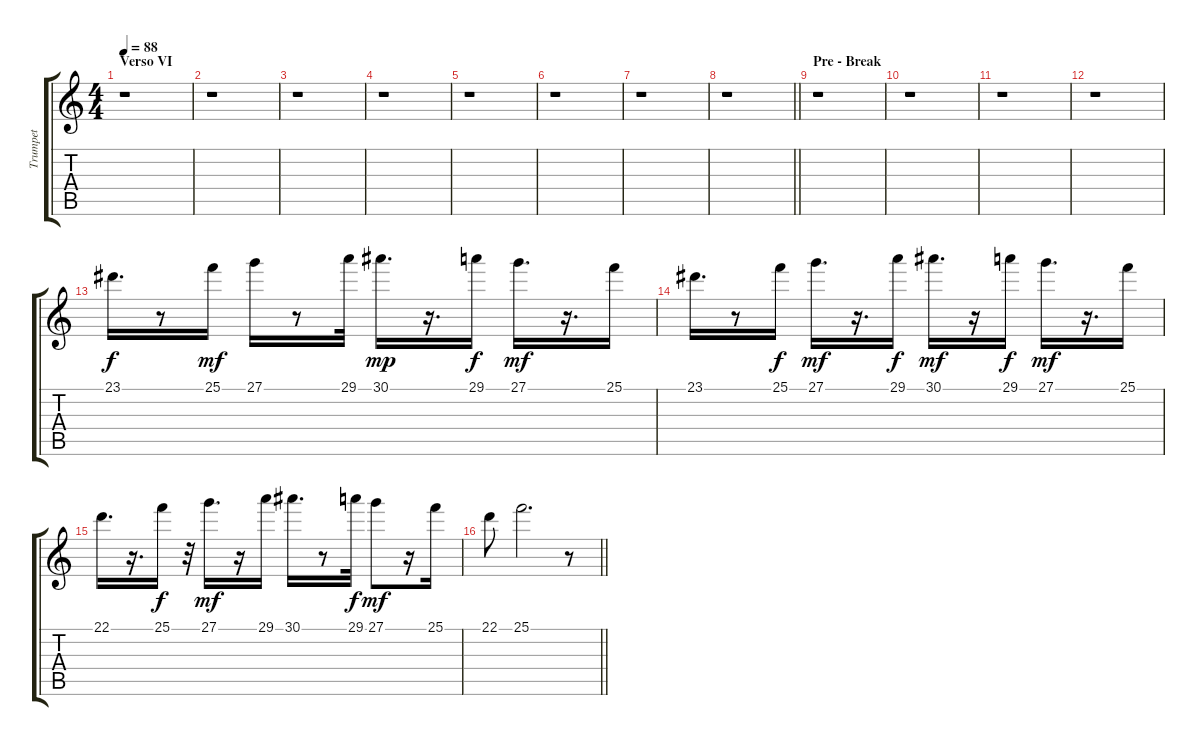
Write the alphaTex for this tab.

\track ("Trumpet" "Trumpet") {instrument trumpet}
\staff {score tabs}
\tuning (E4 B3 G3 D3 A2 E2) {hide}
\ts (4 4)
\section ("" "Verso VI")
\tempo 88
\clef g2
\ks c
r.1{dy mf} |
r.1 |
r.1 |
r.1 |
r.1 |
r.1 |
r.1 |
\barLineRight lightlight
r.1 |
\section ("" "Pre - Break")
r.1 |
r.1 |
r.1 |
r.1 |
23.1.16{d dy f} r.8 25.1.16{dy mf} 27.1.16 r.8 29.1.32 30.1.16{d dy mp} r.16{d} 29.1.16{dy f} 27.1.16{d dy mf} r.16{d} 25.1.16 |
23.1.16{d} r.8 25.1.16{dy f} 27.1.16{d dy mf} r.16{d} 29.1.16{dy f} 30.1.16{d dy mf} r.16 29.1.16{dy f} 27.1.16{d dy mf} r.16{d} 25.1.16 |
22.1.16{d} r.16{d} 25.1.16{dy f} r.32 27.1.16{d dy mf} r.16 29.1.16 30.1.16{d} r.8 29.1.32{dy f} 27.1.8{dy mf} r.16 25.1.16 |
\barLineRight lightlight
22.1.8 25.1.2{d} r.8
